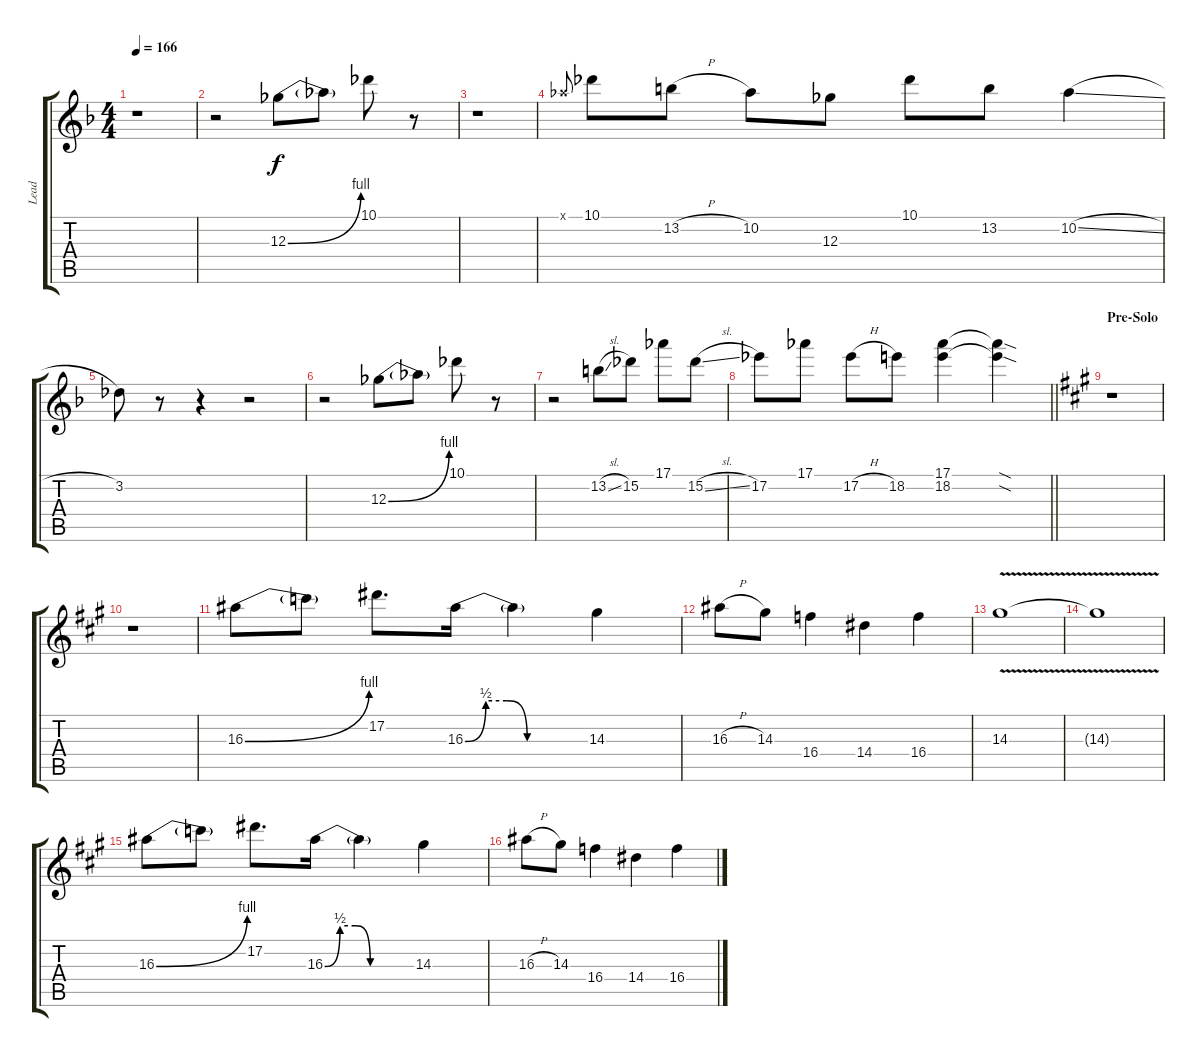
\track ("Lead" "Lead") {instrument distortionguitar}
\staff {score tabs}
\tuning (Eb4 Bb3 Gb3 Db3 Ab2 Eb2) {hide}
\ts (4 4)
\tempo 166
\clef g2
\ks f
r.1{dy f} |
r.2 12.3{be (bend 0 0 60 4)}.8 12.3{t}.8 10.1.8 r.8 |
r.1 |
5.1{x}.8{gr onbeat} 10.1.8 13.2{h}.8 10.2.8 12.3.8 10.1.8 13.2.8 10.2{sl}.4 |
3.2.8 r.8 r.4 r.2 |
r.2 12.3{be (bend 0 0 60 4)}.8 12.3{t}.8 10.1.8 r.8 |
r.2 13.2{sl}.8 15.2.8 17.1.8 15.2{sl}.8 |
\barLineRight lightlight
17.2.8 17.1.8 17.2{h}.8 18.2.8 (17.1 18.2).4 (17.1{sod t} 18.2{sod t}).4 |
\section ("" "Pre-Solo")
\ks a
r.1 |
r.1 |
16.3{be (bend 0 0 60 4)}.8 16.3{t}.8 17.2.8{d} 16.3{be (custom 0 0 10 2 20 2 30 0 60 0)}.16 16.3{t}.4 14.3.4 |
16.3{h}.8 14.3.8 16.4.4 14.4.4 16.4.4 |
14.3{v}.1 |
14.3{t}.1 |
16.3{be (bend 0 0 60 4)}.8 16.3{t}.8 17.2.8{d} 16.3{be (custom 0 0 10 2 20 2 30 0 60 0)}.16 16.3{t}.4 14.3.4 |
16.3{h}.8 14.3.8 16.4.4 14.4.4 16.4.4
